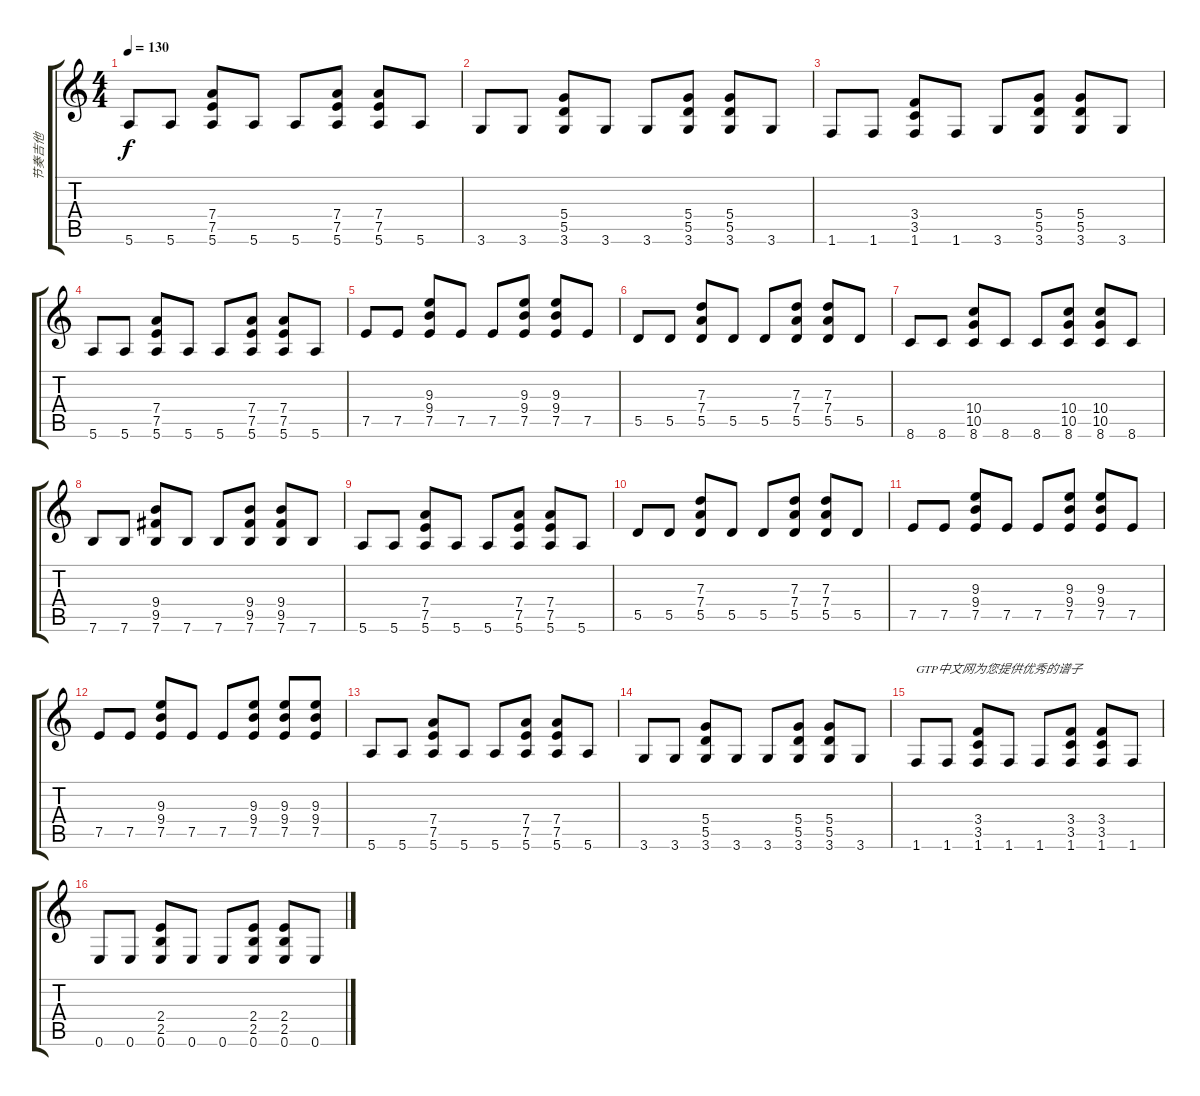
\track ("节奏吉他" "节奏吉他") {instrument distortionguitar}
\staff {score tabs}
\tuning (E4 B3 G3 D3 A2 E2) {hide}
\ts (4 4)
\tempo 130
\clef g2
\ks c
5.6.8{dy f} 5.6.8 (7.4 7.5 5.6).8 5.6.8 5.6.8 (7.4 7.5 5.6).8 (7.4 7.5 5.6).8 5.6.8 |
3.6.8 3.6.8 (5.4 5.5 3.6).8 3.6.8 3.6.8 (5.4 5.5 3.6).8 (5.4 5.5 3.6).8 3.6.8 |
1.6.8 1.6.8 (3.4 3.5 1.6).8 1.6.8 3.6.8 (5.4 5.5 3.6).8 (5.4 5.5 3.6).8 3.6.8 |
5.6.8 5.6.8 (7.4 7.5 5.6).8 5.6.8 5.6.8 (7.4 7.5 5.6).8 (7.4 7.5 5.6).8 5.6.8 |
7.5.8 7.5.8 (9.3 9.4 7.5).8 7.5.8 7.5.8 (9.3 9.4 7.5).8 (9.3 9.4 7.5).8 7.5.8 |
5.5.8 5.5.8 (7.3 7.4 5.5).8 5.5.8 5.5.8 (7.3 7.4 5.5).8 (7.3 7.4 5.5).8 5.5.8 |
8.6.8 8.6.8 (10.4 10.5 8.6).8 8.6.8 8.6.8 (10.4 10.5 8.6).8 (10.4 10.5 8.6).8 8.6.8 |
7.6.8 7.6.8 (9.4 9.5 7.6).8 7.6.8 7.6.8 (9.4 9.5 7.6).8 (9.4 9.5 7.6).8 7.6.8 |
5.6.8 5.6.8 (7.4 7.5 5.6).8 5.6.8 5.6.8 (7.4 7.5 5.6).8 (7.4 7.5 5.6).8 5.6.8 |
5.5.8 5.5.8 (7.3 7.4 5.5).8 5.5.8 5.5.8 (7.3 7.4 5.5).8 (7.3 7.4 5.5).8 5.5.8 |
7.5.8 7.5.8 (9.3 9.4 7.5).8 7.5.8 7.5.8 (9.3 9.4 7.5).8 (9.3 9.4 7.5).8 7.5.8 |
7.5.8 7.5.8 (9.3 9.4 7.5).8 7.5.8 7.5.8 (9.3 9.4 7.5).8 (9.3 9.4 7.5).8 (9.3 9.4 7.5).8 |
5.6.8 5.6.8 (7.4 7.5 5.6).8 5.6.8 5.6.8 (7.4 7.5 5.6).8 (7.4 7.5 5.6).8 5.6.8 |
3.6.8 3.6.8 (5.4 5.5 3.6).8 3.6.8 3.6.8 (5.4 5.5 3.6).8 (5.4 5.5 3.6).8 3.6.8 |
1.6.8{txt "GTP中文网为您提供优秀的谱子"} 1.6.8 (3.4 3.5 1.6).8 1.6.8 1.6.8 (3.4 3.5 1.6).8 (3.4 3.5 1.6).8 1.6.8 |
0.6.8 0.6.8 (2.4 2.5 0.6).8 0.6.8 0.6.8 (2.4 2.5 0.6).8 (2.4 2.5 0.6).8 0.6.8
